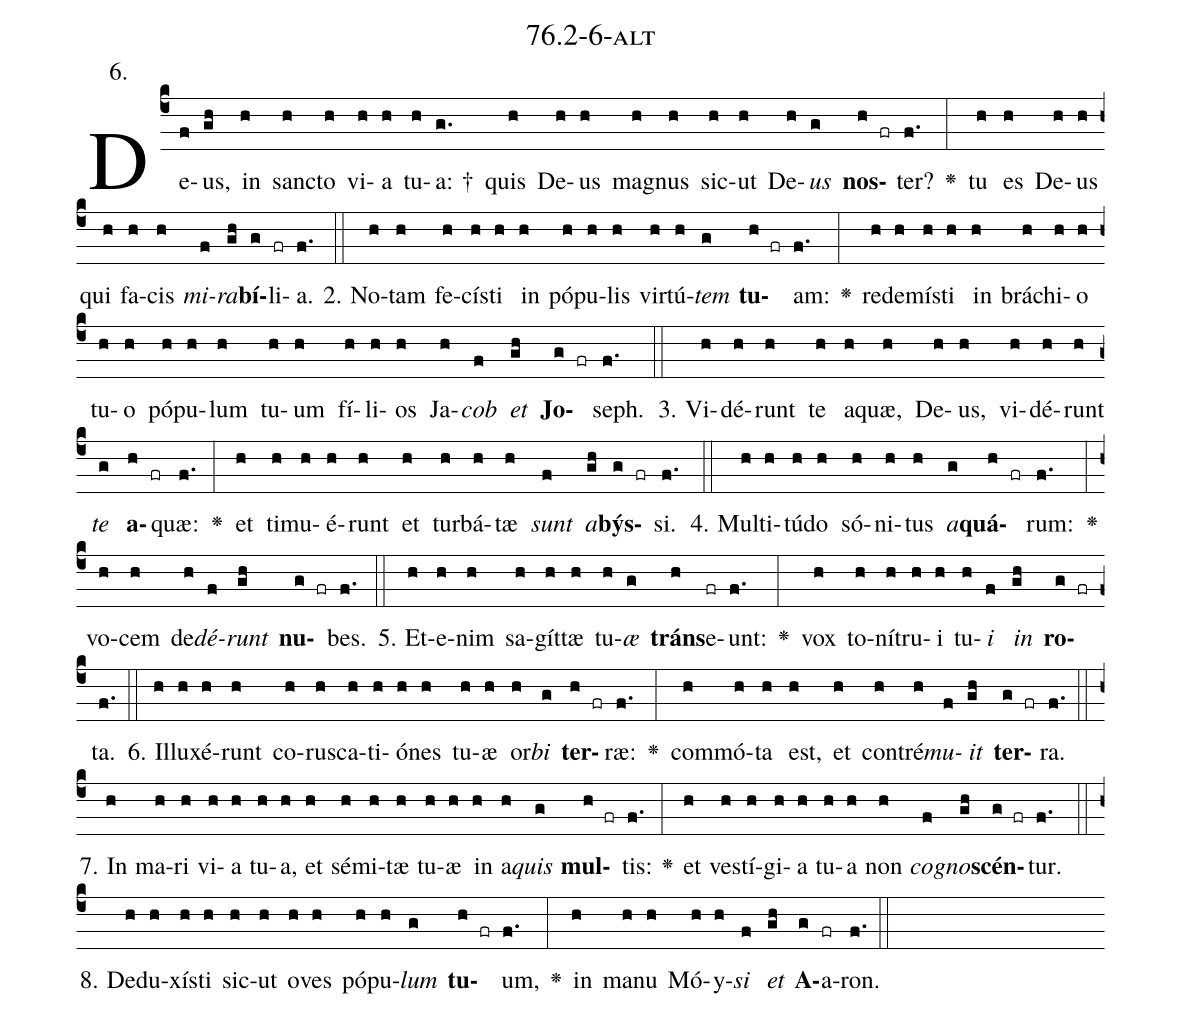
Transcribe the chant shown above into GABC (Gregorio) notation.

name: 76.2-6-alt;
annotation: 6.;
%%
(c4)De(f)us,(gh) in(h) sanc(h)to(h) vi(h)a(h) tu(h)a: †(g.) quis(h) De(h)us(h) ma(h)gnus(h) sic(h)ut(h) De(h)<i>us</i>(g) <b>nos</b>(h fr)ter?(f.) <v>\greheightstar</v>(:) tu(h) es(h) De(h)us(h) qui(h) fa(h)cis(h) <i>mi</i>(f)<i>ra</i>(gh)<b>bí</b>(g)li(fr)a.(f.) (::)
2. No(h)tam(h) fe(h)cís(h)ti(h) in(h) pó(h)pu(h)lis(h) vir(h)tú(h)<i>tem</i>(g) <b>tu</b>(h fr)am:(f.) <v>\greheightstar</v>(:) red(h)e(h)mís(h)ti(h) in(h) brá(h)chi(h)o(h) tu(h)o(h) pó(h)pu(h)lum(h) tu(h)um(h) fí(h)li(h)os(h) Ja(h)<i>cob</i>(f) <i>et</i>(gh) <b>Jo</b>(g fr)seph.(f.) (::)
3. Vi(h)dé(h)runt(h) te(h) a(h)quæ,(h) De(h)us,(h) vi(h)dé(h)runt(h) <i>te</i>(g) <b>a</b>(h fr)quæ:(f.) <v>\greheightstar</v>(:) et(h) ti(h)mu(h)é(h)runt(h) et(h) tur(h)bá(h)tæ(h) <i>sunt</i>(f) <i>a</i>(gh)<b>býs</b>(g fr)si.(f.) (::)
4. Mul(h)ti(h)tú(h)do(h) só(h)ni(h)tus(h) <i>a</i>(g)<b>quá</b>(h fr)rum:(f.) <v>\greheightstar</v>(:) vo(h)cem(h) de(h)<i>dé</i>(f)<i>runt</i>(gh) <b>nu</b>(g fr)bes.(f.) (::)
5. Et(h)e(h)nim(h) sa(h)gít(h)tæ(h) tu(h)<i>æ</i>(g) <b>tráns</b>(h)e(fr)unt:(f.) <v>\greheightstar</v>(:) vox(h) to(h)ní(h)tru(h)i(h) tu(h)<i>i</i>(f) <i>in</i>(gh) <b>ro</b>(g fr)ta.(f.) (::)
6. Il(h)lu(h)xé(h)runt(h) co(h)rus(h)ca(h)ti(h)ó(h)nes(h) tu(h)æ(h) or(h)<i>bi</i>(g) <b>ter</b>(h fr)ræ:(f.) <v>\greheightstar</v>(:) com(h)mó(h)ta(h) est,(h) et(h) con(h)tré(h)<i>mu</i>(f)<i>it</i>(gh) <b>ter</b>(g fr)ra.(f.) (::)
7. In(h) ma(h)ri(h) vi(h)a(h) tu(h)a,(h) et(h) sé(h)mi(h)tæ(h) tu(h)æ(h) in(h) a(h)<i>quis</i>(g) <b>mul</b>(h fr)tis:(f.) <v>\greheightstar</v>(:) et(h) ves(h)tí(h)gi(h)a(h) tu(h)a(h) non(h) <i>co</i>(f)<i>gno</i>(gh)<b>scén</b>(g fr)tur.(f.) (::)
8. De(h)du(h)xís(h)ti(h) sic(h)ut(h) o(h)ves(h) pó(h)pu(h)<i>lum</i>(g) <b>tu</b>(h fr)um,(f.) <v>\greheightstar</v>(:) in(h) ma(h)nu(h) Mó(h)y(h)<i>si</i>(f) <i>et</i>(gh) <b>A</b>(g)a(fr)ron.(f.) (::)
